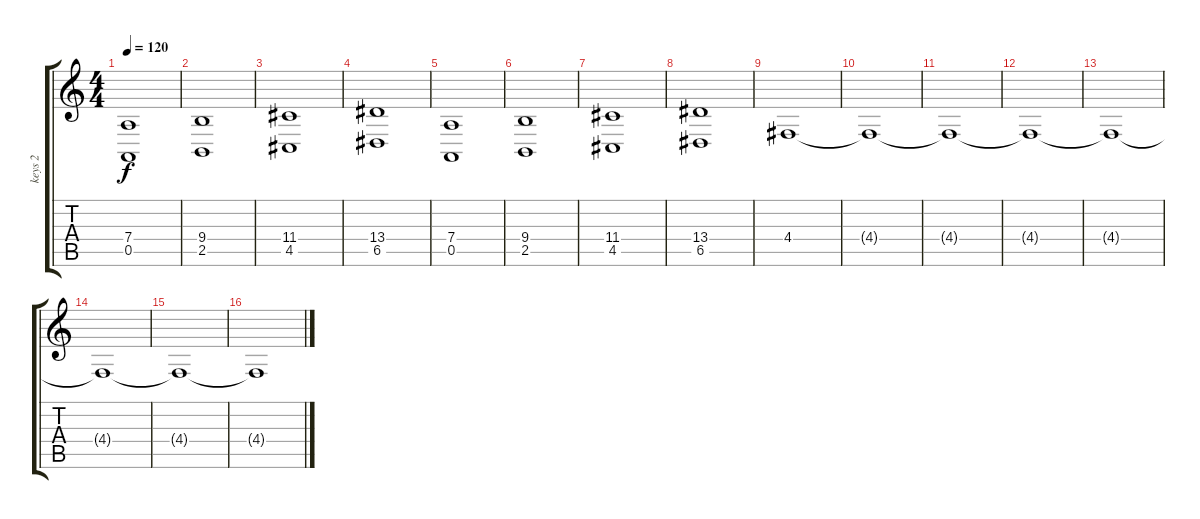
\track ("keys 2" "keys 2") {instrument synthstrings2}
\staff {score tabs}
\tuning (E4 B3 G3 D3 A2 E2) {hide}
\ts (4 4)
\tempo 120
\clef g2
\ks c
(7.4 0.5).1{dy f} |
(9.4 2.5).1 |
(11.4 4.5).1 |
(13.4 6.5).1 |
(7.4 0.5).1 |
(9.4 2.5).1 |
(11.4 4.5).1 |
(13.4 6.5).1 |
4.4.1 |
4.4{t}.1 |
4.4{t}.1 |
4.4{t}.1 |
4.4{t}.1 |
4.4{t}.1 |
4.4{t}.1 |
4.4{t}.1
